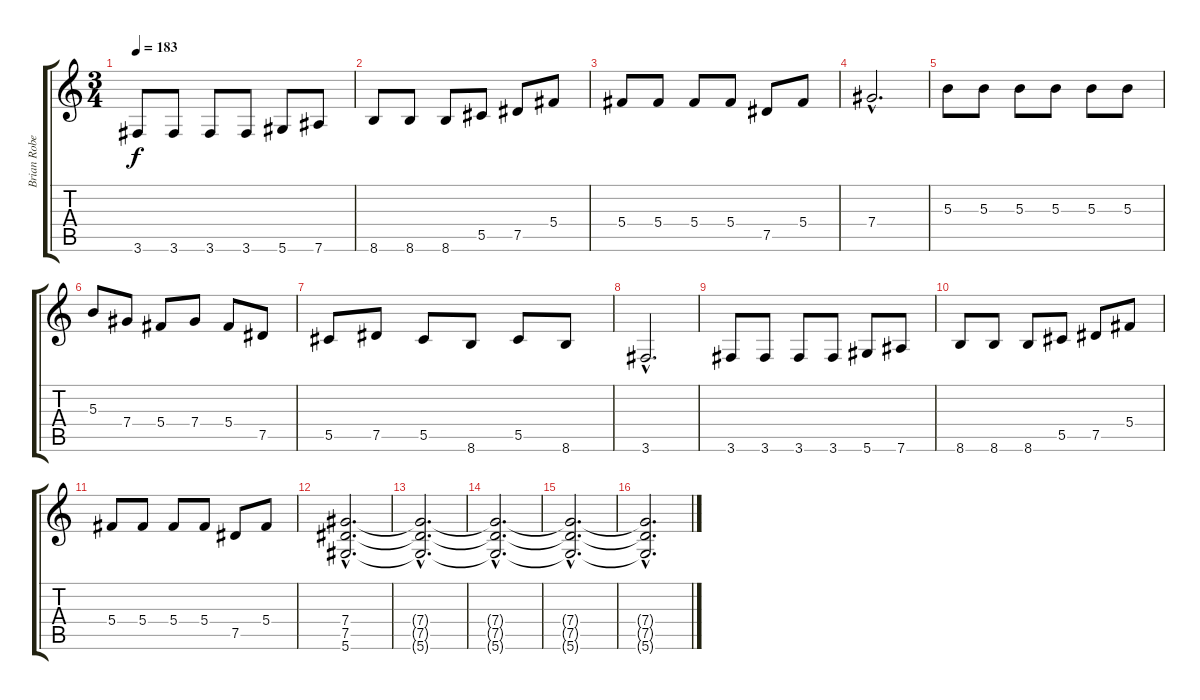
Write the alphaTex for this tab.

\track ("Brian Robertson" "Brian Robe") {instrument overdrivenguitar}
\staff {score tabs}
\tuning (Eb4 Bb3 Gb3 Db3 Ab2 Eb2) {hide}
\ts (3 4)
\tempo 183
\clef g2
\ks c
3.6.8{dy f} 3.6.8 3.6.8 3.6.8 5.6.8 7.6.8 |
8.6.8 8.6.8 8.6.8 5.5.8 7.5.8 5.4.8 |
5.4.8 5.4.8 5.4.8 5.4.8 7.5.8 5.4.8 |
7.4{hac}.2{d} |
5.3.8 5.3.8 5.3.8 5.3.8 5.3.8 5.3.8 |
5.3.8 7.4.8 5.4.8 7.4.8 5.4.8 7.5.8 |
5.5.8 7.5.8 5.5.8 8.6.8 5.5.8 8.6.8 |
3.6{hac}.2{d} |
3.6.8 3.6.8 3.6.8 3.6.8 5.6.8 7.6.8 |
8.6.8 8.6.8 8.6.8 5.5.8 7.5.8 5.4.8 |
5.4.8 5.4.8 5.4.8 5.4.8 7.5.8 5.4.8 |
(7.4{hac} 7.5{hac} 5.6{hac}).2{d} |
(7.4{hac t} 7.5{hac t} 5.6{hac t}).2{d} |
(7.4{hac t} 7.5{hac t} 5.6{hac t}).2{d} |
(7.4{hac t} 7.5{hac t} 5.6{hac t}).2{d} |
(7.4{hac t} 7.5{hac t} 5.6{hac t}).2{d}
